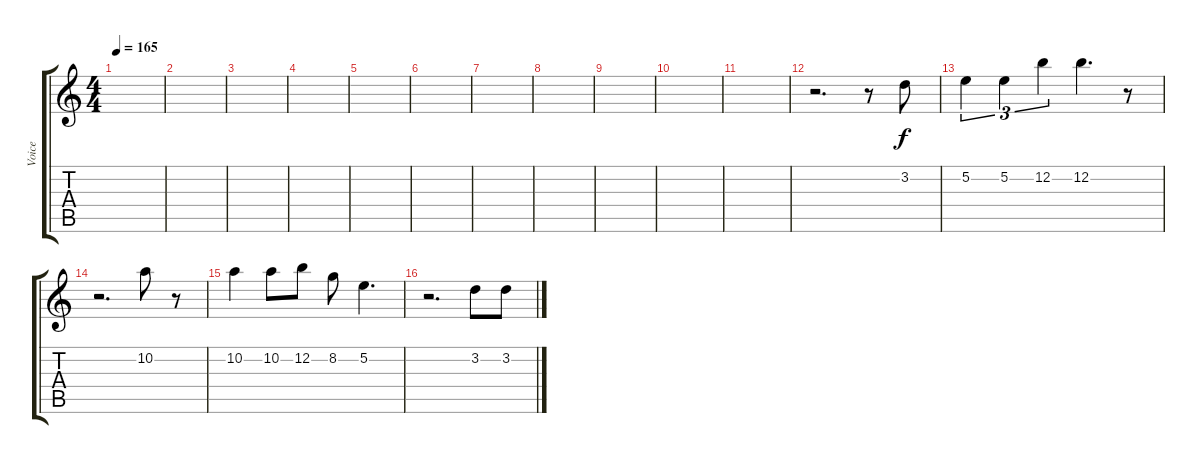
\track ("Voice" "Voice") {instrument electricguitarjazz}
\staff {score tabs}
\tuning (E4 B3 G3 D3 A2 E2) {hide}
\ts (4 4)
\tempo 165
\clef g2
\ks c
|
|
|
|
|
|
|
|
|
|
|
r.2{d} r.8 3.2.8 |
5.2.4{tu (3 2)} 5.2.4{tu (3 2)} 12.2.4{tu (3 2)} 12.2.4{d} r.8 |
r.2{d} 10.2.8 r.8 |
10.2.4 10.2.8 12.2.8 8.2.8 5.2.4{d} |
r.2{d} 3.2.8 3.2.8
